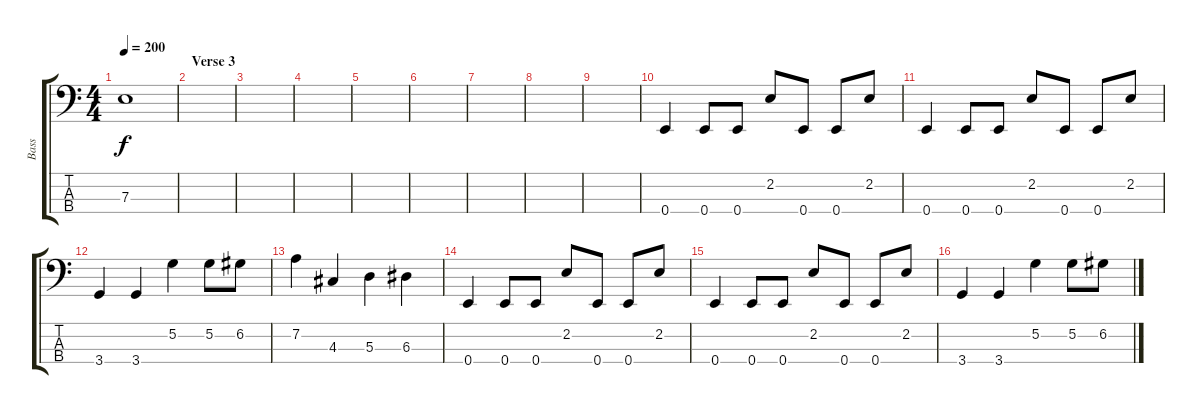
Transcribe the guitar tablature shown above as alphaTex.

\track ("Bass" "Bass") {instrument electricbasspick}
\staff {score tabs}
\tuning (G2 D2 A1 E1) {hide}
\ts (4 4)
\tempo 200
\clef f4
\ks c
7.3.1{dy f} |
\section ("" "Verse 3")
|
|
|
|
|
|
|
|
0.4.4 0.4.8 0.4.8 2.2.8 0.4.8 0.4.8 2.2.8 |
0.4.4 0.4.8 0.4.8 2.2.8 0.4.8 0.4.8 2.2.8 |
3.4.4 3.4.4 5.2.4 5.2.8 6.2.8 |
7.2.4 4.3.4 5.3.4 6.3.4 |
0.4.4 0.4.8 0.4.8 2.2.8 0.4.8 0.4.8 2.2.8 |
0.4.4 0.4.8 0.4.8 2.2.8 0.4.8 0.4.8 2.2.8 |
3.4.4 3.4.4 5.2.4 5.2.8 6.2.8
